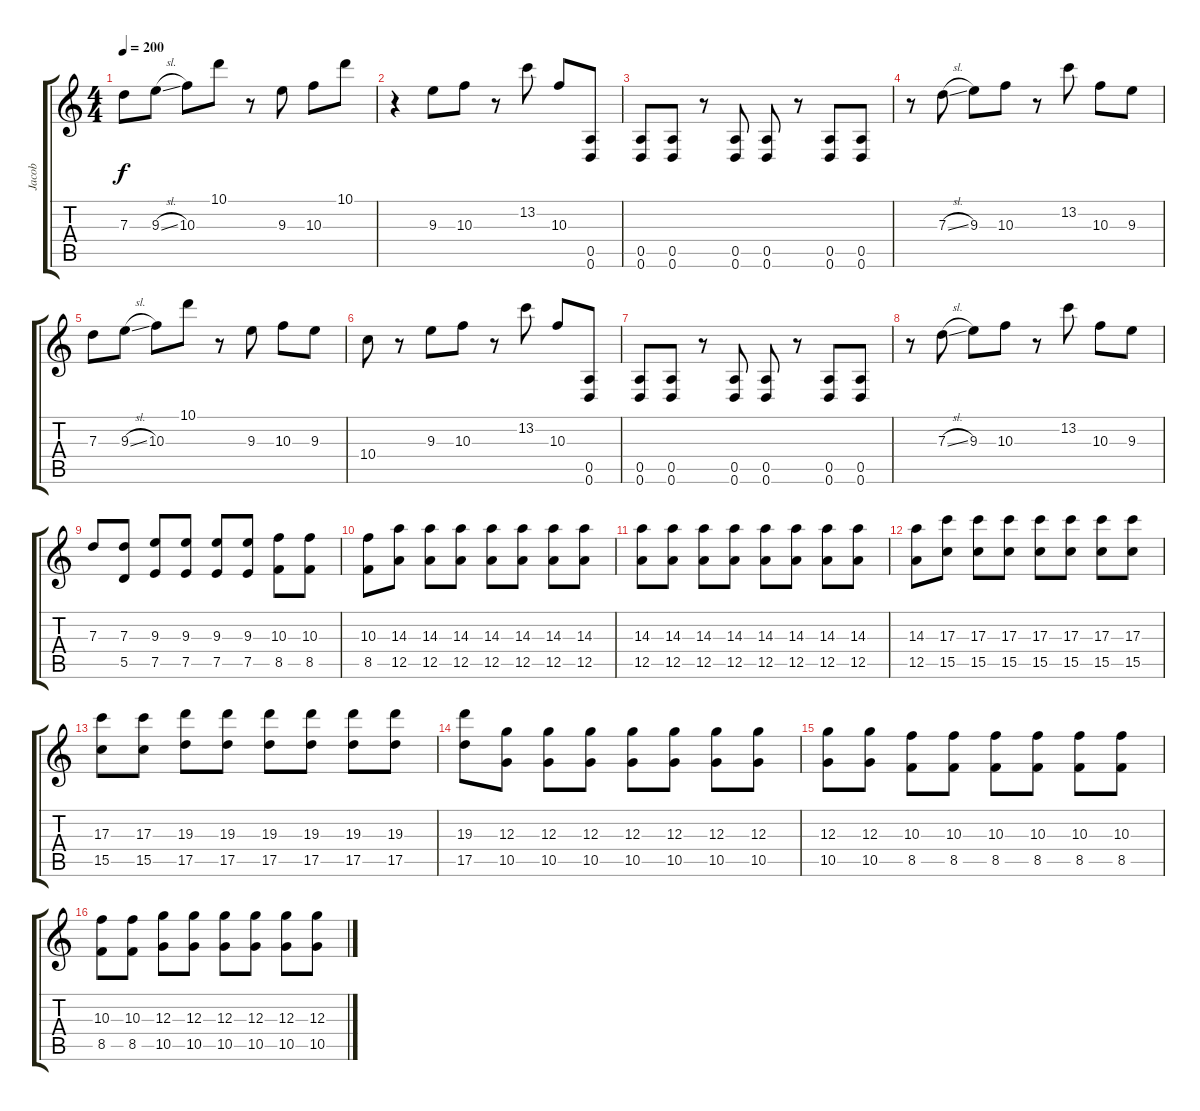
\track ("Jacob" "Jacob") {instrument overdrivenguitar}
\staff {score tabs}
\tuning (E4 B3 G3 D3 A2 D2) {hide}
\ts (4 4)
\tempo 200
\clef g2
\ks c
7.3.8{dy f} 9.3{sl}.8 10.3.8 10.1.8 r.8 9.3.8 10.3.8 10.1.8 |
r.4 9.3.8 10.3.8 r.8 13.2.8 10.3.8 (0.5 0.6).8 |
(0.5 0.6).8 (0.5 0.6).8 r.8 (0.5 0.6).8 (0.5 0.6).8 r.8 (0.5 0.6).8 (0.5 0.6).8 |
r.8 7.3{sl}.8 9.3.8 10.3.8 r.8 13.2.8 10.3.8 9.3.8 |
7.3.8 9.3{sl}.8 10.3.8 10.1.8 r.8 9.3.8 10.3.8 9.3.8 |
10.4.8 r.8 9.3.8 10.3.8 r.8 13.2.8 10.3.8 (0.5 0.6).8 |
(0.5 0.6).8 (0.5 0.6).8 r.8 (0.5 0.6).8 (0.5 0.6).8 r.8 (0.5 0.6).8 (0.5 0.6).8 |
r.8 7.3{sl}.8 9.3.8 10.3.8 r.8 13.2.8 10.3.8 9.3.8 |
7.3.8 (7.3 5.5).8 (9.3 7.5).8 (9.3 7.5).8 (9.3 7.5).8 (9.3 7.5).8 (10.3 8.5).8 (10.3 8.5).8 |
(10.3 8.5).8 (14.3 12.5).8 (14.3 12.5).8 (14.3 12.5).8 (14.3 12.5).8 (14.3 12.5).8 (14.3 12.5).8 (14.3 12.5).8 |
(14.3 12.5).8 (14.3 12.5).8 (14.3 12.5).8 (14.3 12.5).8 (14.3 12.5).8 (14.3 12.5).8 (14.3 12.5).8 (14.3 12.5).8 |
(14.3 12.5).8 (17.3 15.5).8 (17.3 15.5).8 (17.3 15.5).8 (17.3 15.5).8 (17.3 15.5).8 (17.3 15.5).8 (17.3 15.5).8 |
(17.3 15.5).8 (17.3 15.5).8 (19.3 17.5).8 (19.3 17.5).8 (19.3 17.5).8 (19.3 17.5).8 (19.3 17.5).8 (19.3 17.5).8 |
(19.3 17.5).8 (12.3 10.5).8 (12.3 10.5).8 (12.3 10.5).8 (12.3 10.5).8 (12.3 10.5).8 (12.3 10.5).8 (12.3 10.5).8 |
(12.3 10.5).8 (12.3 10.5).8 (10.3 8.5).8 (10.3 8.5).8 (10.3 8.5).8 (10.3 8.5).8 (10.3 8.5).8 (10.3 8.5).8 |
(10.3 8.5).8 (10.3 8.5).8 (12.3 10.5).8 (12.3 10.5).8 (12.3 10.5).8 (12.3 10.5).8 (12.3 10.5).8 (12.3 10.5).8
